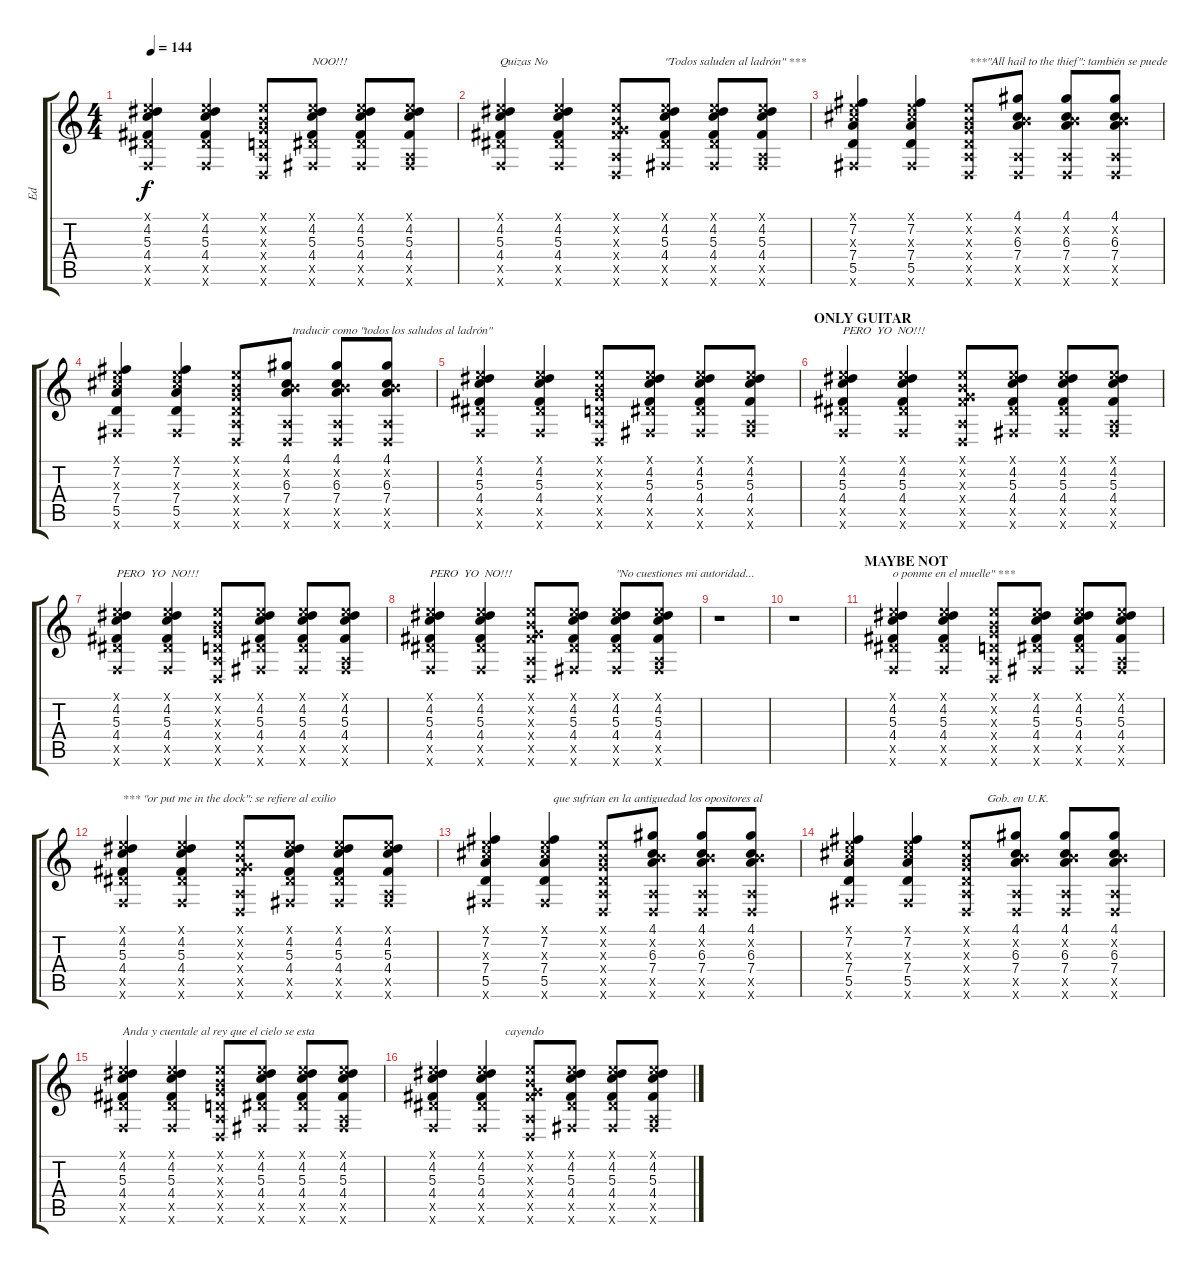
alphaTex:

\track ("Ed" "Ed") {instrument electricguitarjazz}
\staff {score tabs}
\tuning (E4 B3 G3 D3 A2 D2) {hide}
\ts (4 4)
\tempo 144
\clef g2
\ks c
(0.1{x} 4.2 5.3 4.4 6.5{x} 3.6{x}).4{dy f} (0.1{x} 4.2 5.3 4.4 6.5{x} 3.6{x}).4 (0.1{x} 0.2{x} 0.3{x} 0.4{x} 0.5{x} 0.6{x}).8 (0.1{x} 4.2 5.3 4.4 6.5{x} 4.6{x}).8{txt "NOO!!!"} (0.1{x} 4.2 5.3 4.4 6.5{x} 4.6{x}).8 (0.1{x} 4.2 5.3 4.4 0.5{x} 4.6{x}).8 |
(0.1{x} 4.2 5.3 4.4 6.5{x} 3.6{x}).4{txt "Quizas No"} (0.1{x} 4.2 5.3 4.4 6.5{x} 3.6{x}).4 (0.1{x} 0.2{x} 0.3{x} 4.4{x} 0.5{x} 0.6{x}).8 (0.1{x} 4.2 5.3 4.4 6.5{x} 4.6{x}).8{txt "\"Todos saluden al ladrón\" ***"} (0.1{x} 4.2 5.3 4.4 6.5{x} 4.6{x}).8 (0.1{x} 4.2 5.3 4.4 0.5{x} 4.6{x}).8 |
(0.1{x} 7.2 6.3{x} 7.4 5.5 4.6{x}).4 (0.1{x} 7.2 6.3{x} 7.4 5.5 4.6{x}).4 (0.1{x} 0.2{x} 0.3{x} 0.4{x} 0.5{x} 0.6{x}).8{txt "***\"All hail to the thief\": también se puede"} (4.1 0.2{x} 6.3 7.4 0.5{x} 0.6{x}).8 (4.1 0.2{x} 6.3 7.4 0.5{x} 0.6{x}).8 (4.1 0.2{x} 6.3 7.4 0.5{x} 0.6{x}).8 |
(0.1{x} 7.2 6.3{x} 7.4 5.5 4.6{x}).4 (0.1{x} 7.2 6.3{x} 7.4 5.5 4.6{x}).4 (0.1{x} 0.2{x} 0.3{x} 0.4{x} 0.5{x} 0.6{x}).8 (4.1 0.2{x} 6.3 7.4 0.5{x} 0.6{x}).8{txt "  traducir como \"todos los saludos al ladrón\""} (4.1 0.2{x} 6.3 7.4 0.5{x} 0.6{x}).8 (4.1 0.2{x} 6.3 7.4 0.5{x} 0.6{x}).8 |
(0.1{x} 4.2 5.3 4.4 6.5{x} 3.6{x}).4 (0.1{x} 4.2 5.3 4.4 6.5{x} 3.6{x}).4 (0.1{x} 0.2{x} 0.3{x} 0.4{x} 0.5{x} 0.6{x}).8 (0.1{x} 4.2 5.3 4.4 6.5{x} 4.6{x}).8 (0.1{x} 4.2 5.3 4.4 6.5{x} 4.6{x}).8 (0.1{x} 4.2 5.3 4.4 0.5{x} 4.6{x}).8 |
\section ("" "ONLY GUITAR")
(0.1{x} 4.2 5.3 4.4 6.5{x} 3.6{x}).4{txt "PERO  YO  NO!!!"} (0.1{x} 4.2 5.3 4.4 6.5{x} 3.6{x}).4 (0.1{x} 0.2{x} 0.3{x} 4.4{x} 0.5{x} 0.6{x}).8 (0.1{x} 4.2 5.3 4.4 6.5{x} 4.6{x}).8 (0.1{x} 4.2 5.3 4.4 6.5{x} 4.6{x}).8 (0.1{x} 4.2 5.3 4.4 0.5{x} 4.6{x}).8 |
(0.1{x} 4.2 5.3 4.4 6.5{x} 3.6{x}).4{txt "PERO  YO  NO!!!"} (0.1{x} 4.2 5.3 4.4 6.5{x} 3.6{x}).4 (0.1{x} 0.2{x} 0.3{x} 0.4{x} 0.5{x} 0.6{x}).8 (0.1{x} 4.2 5.3 4.4 6.5{x} 4.6{x}).8 (0.1{x} 4.2 5.3 4.4 6.5{x} 4.6{x}).8 (0.1{x} 4.2 5.3 4.4 0.5{x} 4.6{x}).8 |
(0.1{x} 4.2 5.3 4.4 6.5{x} 3.6{x}).4{txt "PERO  YO  NO!!!"} (0.1{x} 4.2 5.3 4.4 6.5{x} 3.6{x}).4 (0.1{x} 0.2{x} 0.3{x} 4.4{x} 0.5{x} 0.6{x}).8 (0.1{x} 4.2 5.3 4.4 6.5{x} 4.6{x}).8 (0.1{x} 4.2 5.3 4.4 6.5{x} 4.6{x}).8{txt "\"No cuestiones mi autoridad..."} (0.1{x} 4.2 5.3 4.4 0.5{x} 4.6{x}).8 |
r.1 |
r.1 |
\section ("" "MAYBE NOT")
(0.1{x} 4.2 5.3 4.4 6.5{x} 3.6{x}).4{txt "o ponme en el muelle\" ***"} (0.1{x} 4.2 5.3 4.4 6.5{x} 3.6{x}).4 (0.1{x} 0.2{x} 0.3{x} 0.4{x} 0.5{x} 0.6{x}).8 (0.1{x} 4.2 5.3 4.4 6.5{x} 4.6{x}).8 (0.1{x} 4.2 5.3 4.4 6.5{x} 4.6{x}).8 (0.1{x} 4.2 5.3 4.4 0.5{x} 4.6{x}).8 |
(0.1{x} 4.2 5.3 4.4 6.5{x} 3.6{x}).4{txt "*** \"or put me in the dock\": se refiere al exilio"} (0.1{x} 4.2 5.3 4.4 6.5{x} 3.6{x}).4 (0.1{x} 0.2{x} 0.3{x} 4.4{x} 0.5{x} 0.6{x}).8 (0.1{x} 4.2 5.3 4.4 6.5{x} 4.6{x}).8 (0.1{x} 4.2 5.3 4.4 6.5{x} 4.6{x}).8 (0.1{x} 4.2 5.3 4.4 0.5{x} 4.6{x}).8 |
(0.1{x} 7.2 6.3{x} 7.4 5.5 4.6{x}).4 (0.1{x} 7.2 6.3{x} 7.4 5.5 4.6{x}).4{txt "   que sufrían en la antiguedad los opositores al "} (0.1{x} 0.2{x} 0.3{x} 0.4{x} 0.5{x} 0.6{x}).8 (4.1 0.2{x} 6.3 7.4 0.5{x} 0.6{x}).8 (4.1 0.2{x} 6.3 7.4 0.5{x} 0.6{x}).8 (4.1 0.2{x} 6.3 7.4 0.5{x} 0.6{x}).8 |
(0.1{x} 7.2 6.3{x} 7.4 5.5 4.6{x}).4 (0.1{x} 7.2 6.3{x} 7.4 5.5 4.6{x}).4 (0.1{x} 0.2{x} 0.3{x} 0.4{x} 0.5{x} 0.6{x}).8{txt "       Gob. en U.K."} (4.1 0.2{x} 6.3 7.4 0.5{x} 0.6{x}).8 (4.1 0.2{x} 6.3 7.4 0.5{x} 0.6{x}).8 (4.1 0.2{x} 6.3 7.4 0.5{x} 0.6{x}).8 |
(0.1{x} 4.2 5.3 4.4 6.5{x} 3.6{x}).4{txt "Anda y cuentale al rey que el cielo se esta"} (0.1{x} 4.2 5.3 4.4 6.5{x} 3.6{x}).4 (0.1{x} 0.2{x} 0.3{x} 0.4{x} 0.5{x} 0.6{x}).8 (0.1{x} 4.2 5.3 4.4 6.5{x} 4.6{x}).8 (0.1{x} 4.2 5.3 4.4 6.5{x} 4.6{x}).8 (0.1{x} 4.2 5.3 4.4 0.5{x} 4.6{x}).8 |
(0.1{x} 4.2 5.3 4.4 6.5{x} 3.6{x}).4 (0.1{x} 4.2 5.3 4.4 6.5{x} 3.6{x}).4{txt "        cayendo"} (0.1{x} 0.2{x} 0.3{x} 4.4{x} 0.5{x} 0.6{x}).8 (0.1{x} 4.2 5.3 4.4 6.5{x} 4.6{x}).8 (0.1{x} 4.2 5.3 4.4 6.5{x} 4.6{x}).8 (0.1{x} 4.2 5.3 4.4 0.5{x} 4.6{x}).8
